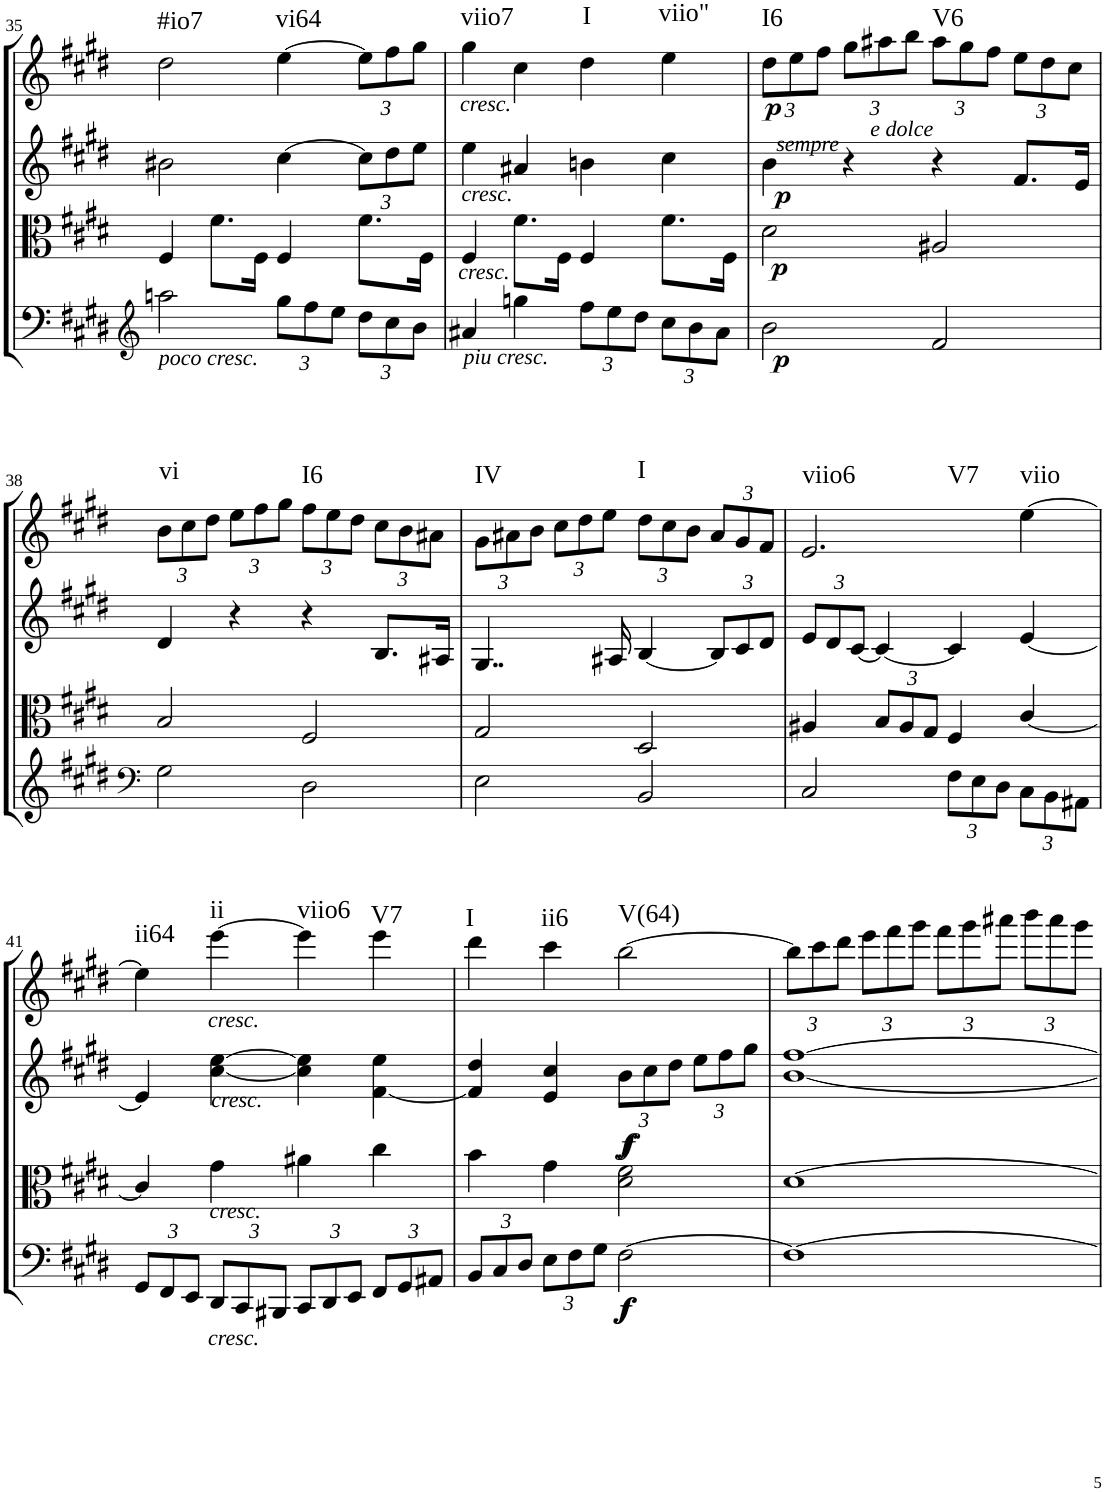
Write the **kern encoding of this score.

**kern	**dynam	**kern	**dynam	**kern	**dynam	**kern	**dynam	**harte
*part4	*part4	*part3	*part3	*part2	*part2	*part1	*part1	*part1
*staff4	*staff4	*staff3	*staff3	*staff2	*staff2	*staff1	*staff1	*
*I"Cello	*	*I"Viola	*	*I"2nd Violin	*	*I"1st Violin	*	*
*	*	*I'Vla	*	*I'Vln	*	*I'Vln	*	*
!!LO:PB:g=z
*clefG2	*	*clefC3	*	*clefG2	*	*clefG2	*	*
*k[f#c#g#d#]	*	*k[f#c#g#d#]	*	*k[f#c#g#d#]	*	*k[f#c#g#d#]	*	*
*M4/4	*	*M4/4	*	*M4/4	*	*M4/4	*	*
*met(c)	*	*met(c)	*	*met(c)	*	*met(c)	*	*
=35	=35	=35	=35	=35	=35	=35	=35	=35
!LO:TX:b:i:t=poco cresc.	!	!	!	!	!	!	!	!LO:H:kt=#io7
2aan\	.	4F#/	.	2b#X\	.	2dd#\	.	N
.	.	8.f#\L	.	.	.	.	.	.
.	.	16F#\Jk	.	.	.	.	.	.
*Xbrackettup	*	*	*	*	*	*	*	*
!	!	!	!	!	!	!	!	!LO:H:kt=vi64
12gg#\L	.	4F#/	.	[4cc#\	.	[4ee\	.	N
12ff#\	.	.	.	.	.	.	.	.
12ee\J	.	.	.	.	.	.	.	.
*	*	*	*	*Xbrackettup	*	*Xbrackettup	*	*
12dd#\L	.	8.f#\L	.	12cc#\L]	.	12ee\L]	.	.
12cc#\	.	.	.	12dd#\	.	12ff#\	.	.
12b\J	.	.	.	12ee\J	.	12gg#\J	.	.
.	.	16F#\Jk	.	.	.	.	.	.
=36	=36	=36	=36	=36	=36	=36	=36	=36
!	!	!	!	!	!	!LO:TX:b:i:t=cresc.	!	!
!	!	!	!	!LO:TX:b:i:t=cresc.	!	!	!	!
!	!	!LO:TX:b:i:t=cresc.	!	!	!	!	!	!
!LO:TX:a:i:t=piu cresc.	!	!	!	!	!	!	!	!LO:H:kt=viio7
4a#X/	.	4F#/	.	4ee\	.	4gg#\	.	N
4ggn\	.	8.f#\L	.	4a#X/	.	4cc#\	.	.
.	.	16F#\Jk	.	.	.	.	.	.
!	!	!	!	!	!	!	!	!LO:H:kt=I
12ff#\L	.	4F#/	.	4bn\	.	4dd#\	.	N
12ee\	.	.	.	.	.	.	.	.
12dd#\J	.	.	.	.	.	.	.	.
!	!	!	!	!	!	!	!	!LO:H:kt=viio"
12cc#\L	.	8.f#\L	.	4cc#\	.	4ee\	.	N
12b\	.	.	.	.	.	.	.	.
12a#\J	.	.	.	.	.	.	.	.
.	.	16F#\Jk	.	.	.	.	.	.
=37	=37	=37	=37	=37	=37	=37	=37	=37
!	!	!	!	!LO:TX:a:i:t=sempre	!	!	!	!
!	!LO:DY:b	!	!LO:DY:b	!	!LO:DY:b	!	!LO:DY:b	!LO:H:kt=I6
2b\	p	2d#\	p	4b\	p	12dd#\L	p	N
.	.	.	.	.	.	12ee\	.	.
.	.	.	.	.	.	12ff#\J	.	.
.	.	.	.	4r	.	12gg#\L	.	.
.	.	.	.	.	.	12aa#X\	.	.
!	!	!	!	!	!	!LO:TX:b:i:t=e dolce	!	!
.	.	.	.	.	.	12bb\J	.	.
!	!	!	!	!	!	!	!	!LO:H:kt=V6
2f#/	.	2A#X/	.	4r	.	12aa#\L	.	N
.	.	.	.	.	.	12gg#\	.	.
.	.	.	.	.	.	12ff#\J	.	.
.	.	.	.	8.f#/L	.	12ee\L	.	.
.	.	.	.	.	.	12dd#\	.	.
.	.	.	.	.	.	12cc#\J	.	.
.	.	.	.	16e/Jk	.	.	.	.
!!LO:LB:g=z
=38	=38	=38	=38	=38	=38	=38	=38	=38
*clefF4	*	*	*	*	*	*	*	*
!	!	!	!	!	!	!	!	!LO:H:kt=vi
2G#\	.	2B/	.	4d#/	.	12b\L	.	N
.	.	.	.	.	.	12cc#\	.	.
.	.	.	.	.	.	12dd#\J	.	.
.	.	.	.	4r	.	12ee\L	.	.
.	.	.	.	.	.	12ff#\	.	.
.	.	.	.	.	.	12gg#\J	.	.
!	!	!	!	!	!	!	!	!LO:H:kt=I6
2D#\	.	2F#/	.	4r	.	12ff#\L	.	N
.	.	.	.	.	.	12ee\	.	.
.	.	.	.	.	.	12dd#\J	.	.
.	.	.	.	8.B/L	.	12cc#\L	.	.
.	.	.	.	.	.	12b\	.	.
.	.	.	.	.	.	12a#X\J	.	.
.	.	.	.	16A#X/Jk	.	.	.	.
=39	=39	=39	=39	=39	=39	=39	=39	=39
!	!	!	!	!	!	!	!	!LO:H:kt=IV
2E\	.	2G#/	.	4..G#/	.	12g#\L	.	N
.	.	.	.	.	.	12a#X\	.	.
.	.	.	.	.	.	12b\J	.	.
.	.	.	.	.	.	12cc#\L	.	.
.	.	.	.	.	.	12dd#\	.	.
.	.	.	.	.	.	12ee\J	.	.
.	.	.	.	16A#X/	.	.	.	.
!	!	!	!	!	!	!	!	!LO:H:kt=I
2BB/	.	2D#/	.	[4B/	.	12dd#\L	.	N
.	.	.	.	.	.	12cc#\	.	.
.	.	.	.	.	.	12b\J	.	.
.	.	.	.	12B/L]	.	12a#/L	.	.
.	.	.	.	12c#/	.	12g#/	.	.
.	.	.	.	12d#/J	.	12f#/J	.	.
=40	=40	=40	=40	=40	=40	=40	=40	=40
!	!	!	!	!	!	!	!	!LO:H:n=1:kt=viio6
!	!	!	!	!	!	!	!	!LO:H:n=2:kt=V7
2C#/	.	4A#X/	.	12e/L	.	2.e/	.	N N
.	.	.	.	12d#/	.	.	.	.
.	.	.	.	[12c#/J	.	.	.	.
*	*	*Xbrackettup	*	*	*	*	*	*
.	.	12B/L	.	4c#/_	.	.	.	.
.	.	12A#/	.	.	.	.	.	.
.	.	12G#/J	.	.	.	.	.	.
12F#\L	.	4F#/	.	4c#/]	.	.	.	.
12E\	.	.	.	.	.	.	.	.
12D#\J	.	.	.	.	.	.	.	.
!	!	!	!	!	!	!	!	!LO:H:kt=viio
12C#\L	.	[4c#/	.	[4e/	.	[4ee\	.	N
12BB\	.	.	.	.	.	.	.	.
12AA#X\J	.	.	.	.	.	.	.	.
!!LO:LB:g=z
=41	=41	=41	=41	=41	=41	=41	=41	=41
!	!	!	!	!	!	!	!	!LO:H:kt=ii64
12GG#/L	.	4c#/]	.	4e/]	.	4ee\]	.	N
12FF#/	.	.	.	.	.	.	.	.
12EE/J	.	.	.	.	.	.	.	.
!	!	!	!	!	!	!LO:TX:b:i:t=cresc.	!	!
!	!	!	!	!LO:TX:a:i:t=cresc.	!	!	!	!
!	!	!LO:TX:a:i:t=cresc.	!	!	!	!	!	!
!LO:TX:b:i:t=cresc.	!	!	!	!	!	!	!	!LO:H:kt=ii
12DD#/L	.	4g#\	.	[4cc#\ [4ee\	.	[4eee\	.	N
12CC#/	.	.	.	.	.	.	.	.
12BBB#X/J	.	.	.	.	.	.	.	.
!	!	!	!	!	!	!	!	!LO:H:kt=viio6
12CC#/L	.	4a#X\	.	4cc#\] 4ee\]	.	4eee\]	.	N
12DD#/	.	.	.	.	.	.	.	.
12EE/J	.	.	.	.	.	.	.	.
!	!	!	!	!	!	!	!	!LO:H:kt=V7
12FF#/L	.	4cc#\	.	[4f#\ 4ee\	.	4eee\	.	N
12GG#/	.	.	.	.	.	.	.	.
12AA#X/J	.	.	.	.	.	.	.	.
=42	=42	=42	=42	=42	=42	=42	=42	=42
!	!	!	!	!	!	!	!	!LO:H:kt=I
12BB/L	.	4b\	.	4f#/] 4dd#/	.	4ddd#\	.	N
12C#/	.	.	.	.	.	.	.	.
12D#/J	.	.	.	.	.	.	.	.
!	!	!	!	!	!	!	!	!LO:H:kt=ii6
12E\L	.	4g#\	.	4e/ 4cc#/	.	4ccc#\	.	N
12F#\	.	.	.	.	.	.	.	.
12G#\J	.	.	.	.	.	.	.	.
!	!LO:DY:b	!	!	!	!	!	!	!
!	!LO:DY:n=1:b	!	!	!	!LO:DY:b	!	!	!
!	!	!	!	!	!LO:DY:n=1:b	!	!	!LO:H:kt=V(64)
[2F#\	f f	2d#\ 2f#\	.	12b\L	f f	[2bb\	.	N
.	.	.	.	12cc#\	.	.	.	.
.	.	.	.	12dd#\J	.	.	.	.
.	.	.	.	12ee\L	.	.	.	.
.	.	.	.	12ff#\	.	.	.	.
.	.	.	.	12gg#\J	.	.	.	.
=43	=43	=43	=43	=43	=43	=43	=43	=43
1F#_	.	[1d#	.	[1b [1ff#	.	12bb\L]	.	.
.	.	.	.	.	.	12ccc#\	.	.
.	.	.	.	.	.	12ddd#\J	.	.
.	.	.	.	.	.	12eee\L	.	.
.	.	.	.	.	.	12fff#\	.	.
.	.	.	.	.	.	12ggg#\J	.	.
.	.	.	.	.	.	12fff#\L	.	.
.	.	.	.	.	.	12ggg#\	.	.
.	.	.	.	.	.	12aaa#X\J	.	.
.	.	.	.	.	.	12bbb\L	.	.
.	.	.	.	.	.	12aaa#\	.	.
.	.	.	.	.	.	12ggg#\J	.	.
=	=	=	=	=	=	=	=	=
*-	*-	*-	*-	*-	*-	*-	*-	*-
